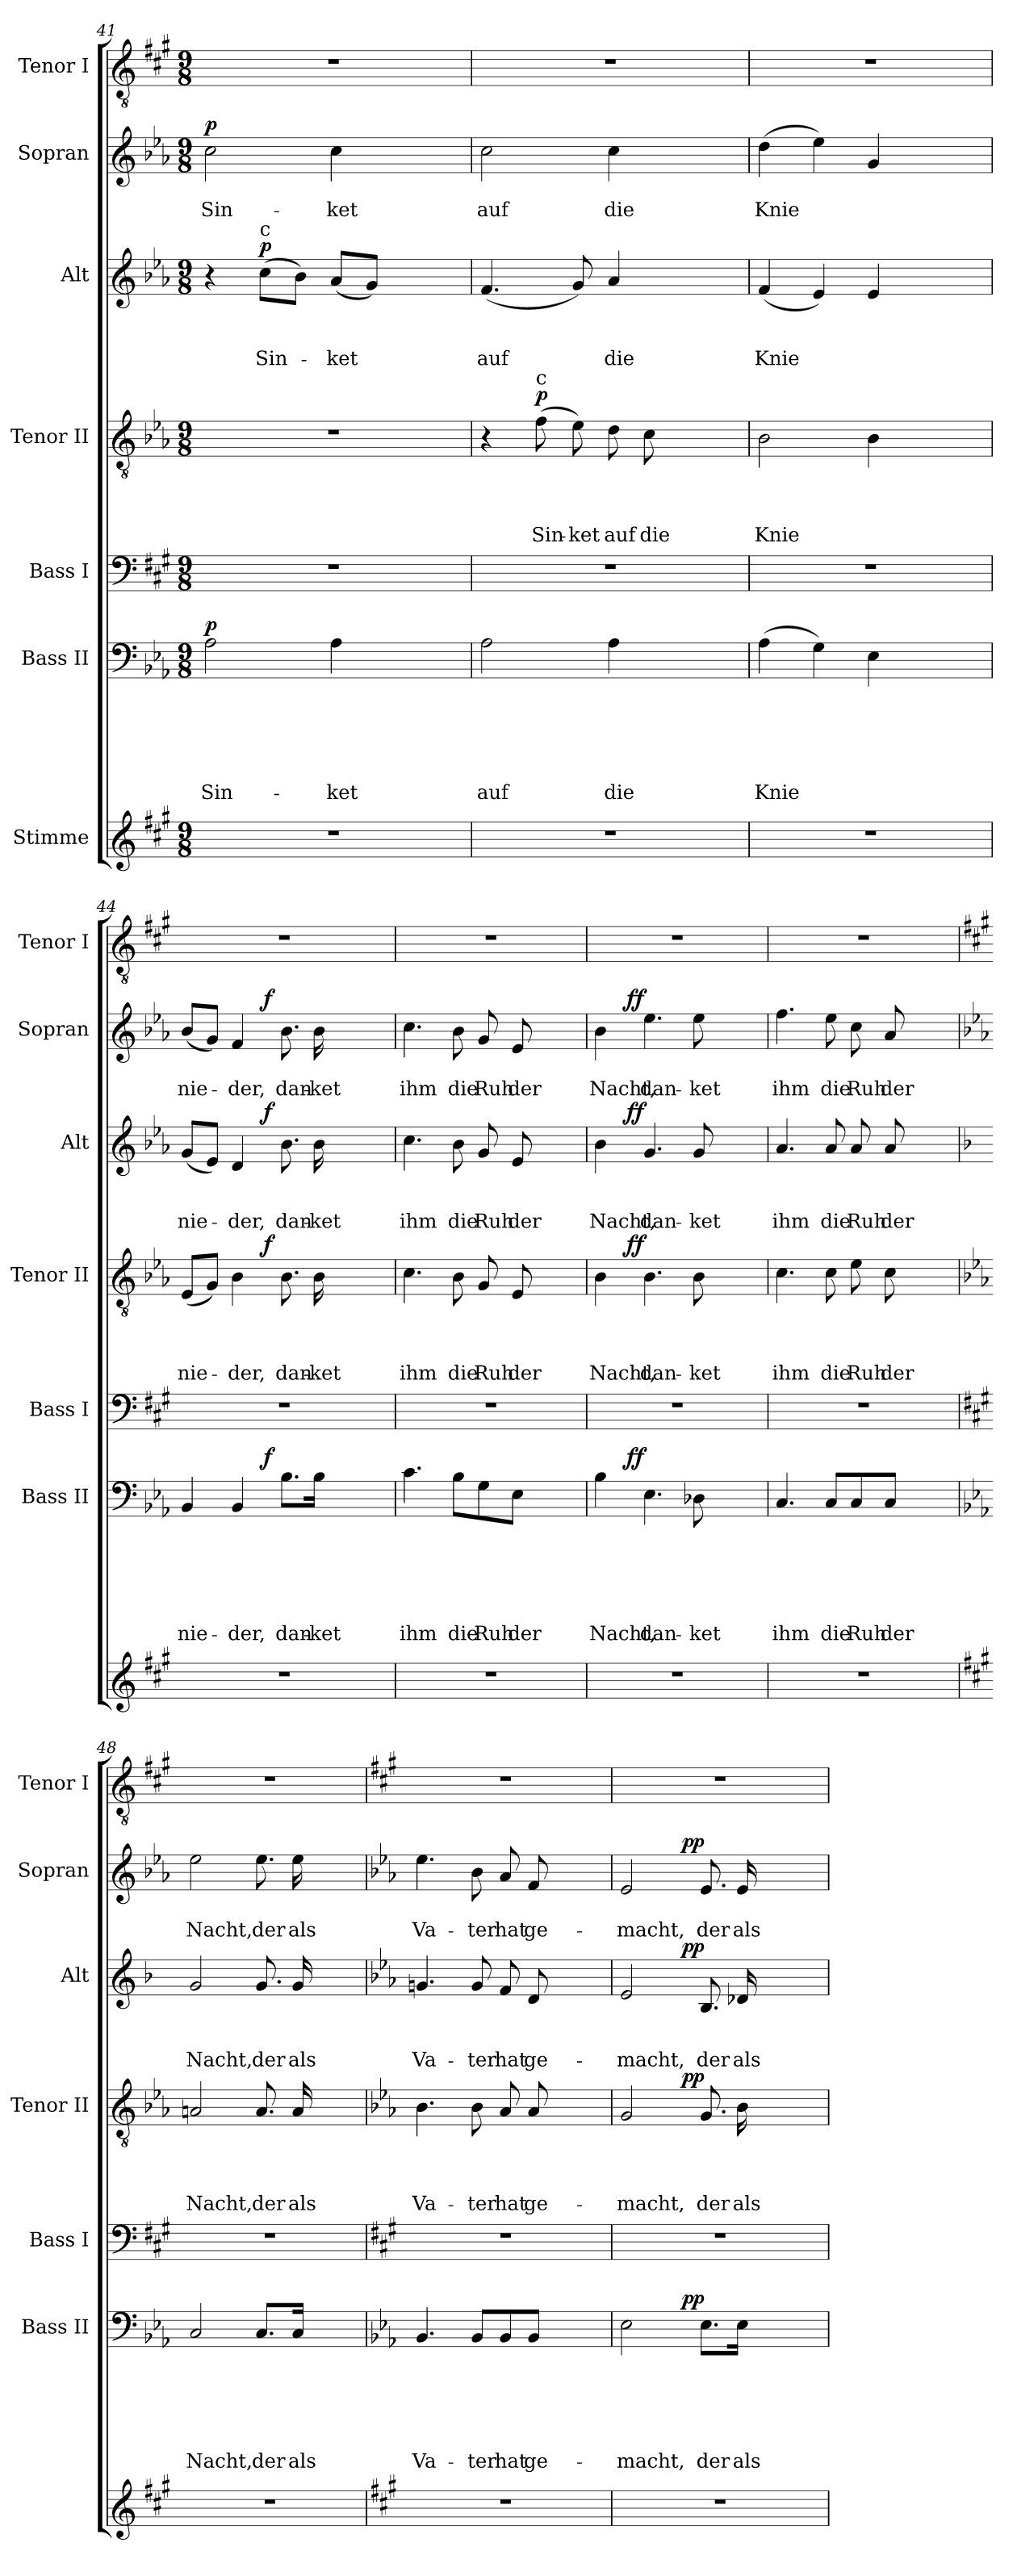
**kern	**kern	**text	**text	**text	**text	**text	**text	**dynam	**kern	**kern	**text	**text	**text	**text	**dynam	**kern	**text	**text	**text	**dynam	**kern	**text	**text	**dynam	**kern
*part7	*part6	*part6	*part6	*part6	*part6	*part6	*part6	*part6	*part5	*part4	*part4	*part4	*part4	*part4	*part4	*part3	*part3	*part3	*part3	*part3	*part2	*part2	*part2	*part2	*part1
*staff7	*staff6	*staff6	*staff6	*staff6	*staff6	*staff6	*staff6	*staff6	*staff5	*staff4	*staff4	*staff4	*staff4	*staff4	*staff4	*staff3	*staff3	*staff3	*staff3	*staff3	*staff2	*staff2	*staff2	*staff2	*staff1
*I"Stimme	*I"Bass II	*	*	*	*	*	*	*	*I"Bass I	*I"Tenor II	*	*	*	*	*	*I"Alt	*	*	*	*	*I"Sopran	*	*	*	*I"Tenor I
*	*I'Bass II	*	*	*	*	*	*	*	*I'Bass I	*I'Tenor II	*	*	*	*	*	*I'Alt	*	*	*	*	*I'Sopran	*	*	*	*I'Tenor I
*clefG2	*clefF4	*	*	*	*	*	*	*	*clefF4	*clefGv2	*	*	*	*	*	*clefG2	*	*	*	*	*clefG2	*	*	*	*clefGv2
*k[f#c#g#]	*k[b-e-a-]	*	*	*	*	*	*	*	*k[f#c#g#]	*k[b-e-a-]	*	*	*	*	*	*k[b-e-a-]	*	*	*	*	*k[b-e-a-]	*	*	*	*k[f#c#g#]
*A:	*E-:	*	*	*	*	*	*	*	*A:	*E-:	*	*	*	*	*	*E-:	*	*	*	*	*E-:	*	*	*	*A:
*M9/8	*M9/8	*	*	*	*	*	*	*	*M9/8	*M9/8	*	*	*	*	*	*M9/8	*	*	*	*	*M9/8	*	*	*	*M9/8
=41	=41	=41	=41	=41	=41	=41	=41	=41	=41	=41	=41	=41	=41	=41	=41	=41	=41	=41	=41	=41	=41	=41	=41	=41	=41
!	!	!	!	!	!	!	!LO:LY:b	!LO:DY:a	!	!LO:N:vis=1	!	!	!	!	!	!	!	!	!	!	!	!	!LO:LY:b	!LO:DY:a	!
8%9r	2A-\	.	.	.	.	.	Sin-	p	8%9r	8%9r	.	.	.	.	.	4r	.	.	.	.	2cc\	.	Sin-	p	8%9r
!	!	!	!	!	!	!	!	!	!	!	!	!	!	!	!	!LO:TX:a:t=c	!	!	!	!	!	!	!	!	!
!	!	!	!	!	!	!	!	!	!	!	!	!	!	!	!	!	!	!	!LO:LY:b	!LO:DY:a	!	!	!	!	!
.	.	.	.	.	.	.	.	.	.	.	.	.	.	.	.	(>8cc\L	.	.	Sin-	p	.	.	.	.	.
.	.	.	.	.	.	.	.	.	.	.	.	.	.	.	.	8b-\J)	.	.	.	.	.	.	.	.	.
!	!	!	!	!	!	!	!LO:LY:b	!	!	!	!	!	!	!	!	!	!	!	!LO:LY:b	!	!	!	!LO:LY:b	!	!
.	4A-\	.	.	.	.	.	-ket	.	.	.	.	.	.	.	.	(<8a-/L	.	.	-ket	.	4cc\	.	-ket	.	.
.	.	.	.	.	.	.	.	.	.	.	.	.	.	.	.	8g/J)	.	.	.	.	.	.	.	.	.
.	4.ryy	.	.	.	.	.	.	.	.	.	.	.	.	.	.	4.ryy	.	.	.	.	4.ryy	.	.	.	.
=42	=42	=42	=42	=42	=42	=42	=42	=42	=42	=42	=42	=42	=42	=42	=42	=42	=42	=42	=42	=42	=42	=42	=42	=42	=42
!	!	!	!	!	!	!	!LO:LY:b	!	!	!	!	!	!	!	!	!	!	!	!LO:LY:b	!	!	!	!LO:LY:b	!	!
8%9r	2A-\	.	.	.	.	.	auf	.	8%9r	4r	.	.	.	.	.	(<4.f/	.	.	auf	.	2cc\	.	auf	.	8%9r
!	!	!	!	!	!	!	!	!	!	!LO:TX:a:t=c	!	!	!	!	!	!	!	!	!	!	!	!	!	!	!
!	!	!	!	!	!	!	!	!	!	!	!	!	!	!LO:LY:b	!LO:DY:a	!	!	!	!	!	!	!	!	!	!
.	.	.	.	.	.	.	.	.	.	(>8f\	.	.	.	Sin-	p	.	.	.	.	.	.	.	.	.	.
!	!	!	!	!	!	!	!	!	!	!	!	!	!	!LO:LY:b	!	!	!	!	!	!	!	!	!	!	!
.	.	.	.	.	.	.	.	.	.	8e-\)	.	.	.	-ket	.	8g/)	.	.	.	.	.	.	.	.	.
!	!	!	!	!	!	!	!LO:LY:b	!	!	!	!	!	!	!LO:LY:b	!	!	!	!	!LO:LY:b	!	!	!	!LO:LY:b	!	!
.	4A-\	.	.	.	.	.	die	.	.	8d\	.	.	.	auf	.	4a-/	.	.	die	.	4cc\	.	die	.	.
!	!	!	!	!	!	!	!	!	!	!	!	!	!	!LO:LY:b	!	!	!	!	!	!	!	!	!	!	!
.	.	.	.	.	.	.	.	.	.	8c\	.	.	.	die	.	.	.	.	.	.	.	.	.	.	.
.	4.ryy	.	.	.	.	.	.	.	.	4.ryy	.	.	.	.	.	4.ryy	.	.	.	.	4.ryy	.	.	.	.
=43	=43	=43	=43	=43	=43	=43	=43	=43	=43	=43	=43	=43	=43	=43	=43	=43	=43	=43	=43	=43	=43	=43	=43	=43	=43
!	!	!	!	!	!	!	!LO:LY:b	!	!	!	!	!	!	!LO:LY:b	!	!	!	!	!LO:LY:b	!	!	!	!LO:LY:b	!	!
8%9r	(>4A-\	.	.	.	.	.	Knie	.	8%9r	2B-\	.	.	.	Knie	.	(<4f/	.	.	Knie	.	(>4dd\	.	Knie	.	8%9r
.	4G\)	.	.	.	.	.	.	.	.	.	.	.	.	.	.	4e-/)	.	.	.	.	4ee-\)	.	.	.	.
.	4E-\	.	.	.	.	.	.	.	.	4B-\	.	.	.	.	.	4e-/	.	.	.	.	4g/	.	.	.	.
.	4.ryy	.	.	.	.	.	.	.	.	4.ryy	.	.	.	.	.	4.ryy	.	.	.	.	4.ryy	.	.	.	.
!!LO:LB:g=z
=44	=44	=44	=44	=44	=44	=44	=44	=44	=44	=44	=44	=44	=44	=44	=44	=44	=44	=44	=44	=44	=44	=44	=44	=44	=44
!	!	!	!	!	!	!	!	!	!	!	!	!	!	!	!	!	!	!	!	!	!LO:TX:a:t=1 2	!	!	!	!
!	!	!	!	!	!	!	!LO:LY:b	!	!	!	!	!	!	!LO:LY:b	!	!	!	!	!LO:LY:b	!	!	!	!LO:LY:b	!	!
*	*^	*	*	*	*	*	*	*	*	*^	*	*	*	*	*	*^	*	*	*	*	*^	*	*	*	*
8%9r	4BB-/	4..ryy	.	.	.	.	.	nie-	.	8%9r	(<8E-/L	4..ryy	.	.	.	nie-	.	(<8g/L	4..ryy	.	.	nie-	.	(<8b-/L	4..ryy	.	nie-	.	8%9r
.	.	.	.	.	.	.	.	.	.	.	8G/J)	.	.	.	.	.	.	8e-/J)	.	.	.	.	.	8g/J)	.	.	.	.	.
!	!	!	!	!	!	!	!	!LO:LY:b	!	!	!	!	!	!	!	!LO:LY:b	!	!	!	!	!	!LO:LY:b	!	!	!	!	!LO:LY:b	!	!
.	4BB-/	.	.	.	.	.	.	-der,	.	.	4B-\	.	.	.	.	-der,	.	4d/	.	.	.	-der,	.	4f/	.	.	-der,	.	.
!	!	!	!	!	!	!	!	!	!LO:DY:a	!	!	!	!	!	!	!	!LO:DY:a	!	!	!	!	!	!LO:DY:a	!	!	!	!	!LO:DY:a	!
.	.	2ryy	.	.	.	.	.	.	f	.	.	2ryy	.	.	.	.	f	.	2ryy	.	.	.	f	.	2ryy	.	.	f	.
!	!	!	!	!	!	!	!	!LO:LY:b	!	!	!	!	!	!	!	!LO:LY:b	!	!	!	!	!	!LO:LY:b	!	!	!	!	!LO:LY:b	!	!
.	8.B-\L	.	.	.	.	.	.	dan-	.	.	8.B-\	.	.	.	.	dan-	.	8.b-\	.	.	.	dan-	.	8.b-\	.	.	dan-	.	.
!	!	!	!	!	!	!	!	!LO:LY:b	!	!	!	!	!	!	!	!LO:LY:b	!	!	!	!	!	!LO:LY:b	!	!	!	!	!LO:LY:b	!	!
.	16B-\Jk	.	.	.	.	.	.	-ket	.	.	16B-\	.	.	.	.	-ket	.	16b-\	.	.	.	-ket	.	16b-\	.	.	-ket	.	.
.	4.ryy	.	.	.	.	.	.	.	.	.	4.ryy	.	.	.	.	.	.	4.ryy	.	.	.	.	.	4.ryy	.	.	.	.	.
.	.	8.ryy	.	.	.	.	.	.	.	.	.	8.ryy	.	.	.	.	.	.	8.ryy	.	.	.	.	.	8.ryy	.	.	.	.
=45	=45	=45	=45	=45	=45	=45	=45	=45	=45	=45	=45	=45	=45	=45	=45	=45	=45	=45	=45	=45	=45	=45	=45	=45	=45	=45	=45	=45	=45
!	!	!	!	!	!	!	!	!LO:LY:b	!	!	!	!	!	!	!	!LO:LY:b	!	!	!	!	!	!LO:LY:b	!	!	!	!	!LO:LY:b	!	!
*	*	*	*	*	*	*	*	*	*	*	*v	*v	*	*	*	*	*	*	*	*	*	*	*	*v	*v	*	*	*	*
*	*v	*v	*	*	*	*	*	*	*	*	*	*	*	*	*	*	*v	*v	*	*	*	*	*	*	*	*	*
8%9r	4.c\	.	.	.	.	.	ihm	.	8%9r	4.c\	.	.	.	ihm	.	4.cc\	.	.	ihm	.	4.cc\	.	ihm	.	8%9r
!	!	!	!	!	!	!	!LO:LY:b	!	!	!	!	!	!	!LO:LY:b	!	!	!	!	!LO:LY:b	!	!	!	!LO:LY:b	!	!
.	8B-\L	.	.	.	.	.	die	.	.	8B-\	.	.	.	die	.	8b-\	.	.	die	.	8b-\	.	die	.	.
!	!	!	!	!	!	!	!LO:LY:b	!	!	!	!	!	!	!LO:LY:b	!	!	!	!	!LO:LY:b	!	!	!	!LO:LY:b	!	!
.	8G\	.	.	.	.	.	Ruh	.	.	8G/	.	.	.	Ruh	.	8g/	.	.	Ruh	.	8g/	.	Ruh	.	.
!	!	!	!	!	!	!	!LO:LY:b	!	!	!	!	!	!	!LO:LY:b	!	!	!	!	!LO:LY:b	!	!	!	!LO:LY:b	!	!
.	8E-\J	.	.	.	.	.	der	.	.	8E-/	.	.	.	der	.	8e-/	.	.	der	.	8e-/	.	der	.	.
.	4.ryy	.	.	.	.	.	.	.	.	4.ryy	.	.	.	.	.	4.ryy	.	.	.	.	4.ryy	.	.	.	.
=46	=46	=46	=46	=46	=46	=46	=46	=46	=46	=46	=46	=46	=46	=46	=46	=46	=46	=46	=46	=46	=46	=46	=46	=46	=46
!	!	!	!	!	!	!	!LO:LY:b	!	!	!	!	!	!	!LO:LY:b	!	!	!	!	!LO:LY:b	!	!	!	!LO:LY:b	!	!
*	*^	*	*	*	*	*	*	*	*	*^	*	*	*	*	*	*^	*	*	*	*	*^	*	*	*	*
8%9r	4B-\	8.ryy	.	.	.	.	.	Nacht,	.	8%9r	4B-\	8.ryy	.	.	.	Nacht,	.	4b-\	8.ryy	.	.	Nacht,	.	4b-\	8.ryy	.	Nacht,	.	8%9r
!	!	!	!	!	!	!	!	!	!LO:DY:a	!	!	!	!	!	!	!	!LO:DY:a	!	!	!	!	!	!LO:DY:a	!	!	!	!	!LO:DY:a	!
.	.	2...ryy	.	.	.	.	.	.	ff	.	.	2...ryy	.	.	.	.	ff	.	2...ryy	.	.	.	ff	.	2...ryy	.	.	ff	.
!	!	!	!	!	!	!	!	!LO:LY:b	!	!	!	!	!	!	!	!LO:LY:b	!	!	!	!	!	!LO:LY:b	!	!	!	!	!LO:LY:b	!	!
.	4.E-\	.	.	.	.	.	.	dan-	.	.	4.B-\	.	.	.	.	dan-	.	4.g/	.	.	.	dan-	.	4.ee-\	.	.	dan-	.	.
!	!	!	!	!	!	!	!	!LO:LY:b	!	!	!	!	!	!	!	!LO:LY:b	!	!	!	!	!	!LO:LY:b	!	!	!	!	!LO:LY:b	!	!
.	8D-X\	.	.	.	.	.	.	-ket	.	.	8B-\	.	.	.	.	-ket	.	8g/	.	.	.	-ket	.	8ee-\	.	.	-ket	.	.
.	4.ryy	.	.	.	.	.	.	.	.	.	4.ryy	.	.	.	.	.	.	4.ryy	.	.	.	.	.	4.ryy	.	.	.	.	.
=47	=47	=47	=47	=47	=47	=47	=47	=47	=47	=47	=47	=47	=47	=47	=47	=47	=47	=47	=47	=47	=47	=47	=47	=47	=47	=47	=47	=47	=47
!	!	!	!	!	!	!	!	!LO:LY:b	!	!	!	!	!	!	!	!LO:LY:b	!	!	!	!	!	!LO:LY:b	!	!	!	!	!LO:LY:b	!	!
*	*	*	*	*	*	*	*	*	*	*	*v	*v	*	*	*	*	*	*	*	*	*	*	*	*v	*v	*	*	*	*
*	*v	*v	*	*	*	*	*	*	*	*	*	*	*	*	*	*	*v	*v	*	*	*	*	*	*	*	*	*
8%9r	4.C/	.	.	.	.	.	ihm	.	8%9r	4.c\	.	.	.	ihm	.	4.a-/	.	.	ihm	.	4.ff\	.	ihm	.	8%9r
!	!	!	!	!	!	!	!LO:LY:b	!	!	!	!	!	!	!LO:LY:b	!	!	!	!	!LO:LY:b	!	!	!	!LO:LY:b	!	!
.	8C/L	.	.	.	.	.	die	.	.	8c\	.	.	.	die	.	8a-/	.	.	die	.	8ee-\	.	die	.	.
!	!	!	!	!	!	!	!LO:LY:b	!	!	!	!	!	!	!LO:LY:b	!	!	!	!	!LO:LY:b	!	!	!	!LO:LY:b	!	!
.	8C/	.	.	.	.	.	Ruh	.	.	8e-\	.	.	.	Ruh	.	8a-/	.	.	Ruh	.	8cc\	.	Ruh	.	.
!	!	!	!	!	!	!	!LO:LY:b	!	!	!	!	!	!	!LO:LY:b	!	!	!	!	!LO:LY:b	!	!	!	!LO:LY:b	!	!
.	8C/J	.	.	.	.	.	der	.	.	8c\	.	.	.	der	.	8a-/	.	.	der	.	8a-/	.	der	.	.
.	4.ryy	.	.	.	.	.	.	.	.	4.ryy	.	.	.	.	.	4.ryy	.	.	.	.	4.ryy	.	.	.	.
=48	=48	=48	=48	=48	=48	=48	=48	=48	=48	=48	=48	=48	=48	=48	=48	=48	=48	=48	=48	=48	=48	=48	=48	=48	=48
*	*	*	*	*	*	*	*	*	*	*	*	*	*	*	*	*k[b-]	*	*	*	*	*	*	*	*	*
*	*	*	*	*	*	*	*	*	*	*	*	*	*	*	*	*F:	*	*	*	*	*	*	*	*	*
!	!	!	!	!	!	!	!LO:LY:b	!	!	!	!	!	!	!LO:LY:b	!	!	!	!	!LO:LY:b	!	!	!	!LO:LY:b	!	!
8%9r	2C/	.	.	.	.	.	Nacht,	.	8%9r	2An/	.	.	.	Nacht,	.	2g/	.	.	Nacht,	.	2ee-\	.	Nacht,	.	8%9r
!	!	!	!	!	!	!	!LO:LY:b	!	!	!	!	!	!	!LO:LY:b	!	!	!	!	!LO:LY:b	!	!	!	!LO:LY:b	!	!
.	8.C/L	.	.	.	.	.	der	.	.	8.A/	.	.	.	der	.	8.g/	.	.	der	.	8.ee-\	.	der	.	.
!	!	!	!	!	!	!	!LO:LY:b	!	!	!	!	!	!	!LO:LY:b	!	!	!	!	!LO:LY:b	!	!	!	!LO:LY:b	!	!
.	16C/Jk	.	.	.	.	.	als	.	.	16A/	.	.	.	als	.	16g/	.	.	als	.	16ee-\	.	als	.	.
.	4.ryy	.	.	.	.	.	.	.	.	4.ryy	.	.	.	.	.	4.ryy	.	.	.	.	4.ryy	.	.	.	.
!!LO:PB:g=z
=49	=49	=49	=49	=49	=49	=49	=49	=49	=49	=49	=49	=49	=49	=49	=49	=49	=49	=49	=49	=49	=49	=49	=49	=49	=49
*	*	*	*	*	*	*	*	*	*	*	*	*	*	*	*	*k[b-e-a-]	*	*	*	*	*	*	*	*	*
*	*	*	*	*	*	*	*	*	*	*	*	*	*	*	*	*E-:	*	*	*	*	*	*	*	*	*
!	!	!	!	!	!	!	!LO:LY:b	!	!	!	!	!	!	!LO:LY:b	!	!	!	!	!LO:LY:b	!	!	!	!LO:LY:b	!	!
8%9r	4.BB-/	.	.	.	.	.	Va-	.	8%9r	4.B-\	.	.	.	Va-	.	4.gn/	.	.	Va-	.	4.ee-\	.	Va-	.	8%9r
!	!	!	!	!	!	!	!LO:LY:b	!	!	!	!	!	!	!LO:LY:b	!	!	!	!	!LO:LY:b	!	!	!	!LO:LY:b	!	!
.	8BB-/L	.	.	.	.	.	-ter	.	.	8B-\	.	.	.	-ter	.	8g/	.	.	-ter	.	8b-\	.	-ter	.	.
!	!	!	!	!	!	!	!LO:LY:b	!	!	!	!	!	!	!LO:LY:b	!	!	!	!	!LO:LY:b	!	!	!	!LO:LY:b	!	!
.	8BB-/	.	.	.	.	.	hat	.	.	8A-/	.	.	.	hat	.	8f/	.	.	hat	.	8a-/	.	hat	.	.
!	!	!	!	!	!	!	!LO:LY:b	!	!	!	!	!	!	!LO:LY:b	!	!	!	!	!LO:LY:b	!	!	!	!LO:LY:b	!	!
.	8BB-/J	.	.	.	.	.	ge-	.	.	8A-/	.	.	.	ge-	.	8d/	.	.	ge-	.	8f/	.	ge-	.	.
.	4.ryy	.	.	.	.	.	.	.	.	4.ryy	.	.	.	.	.	4.ryy	.	.	.	.	4.ryy	.	.	.	.
=50	=50	=50	=50	=50	=50	=50	=50	=50	=50	=50	=50	=50	=50	=50	=50	=50	=50	=50	=50	=50	=50	=50	=50	=50	=50
!	!	!	!	!	!	!	!LO:LY:b	!	!	!	!	!	!	!LO:LY:b	!	!	!	!	!LO:LY:b	!	!	!	!LO:LY:b	!	!
*	*^	*	*	*	*	*	*	*	*	*^	*	*	*	*	*	*^	*	*	*	*	*^	*	*	*	*
8%9r	2E-\	4..ryy	.	.	.	.	.	-macht,	.	8%9r	2G/	4..ryy	.	.	.	-macht,	.	2e-/	4..ryy	.	.	-macht,	.	2e-/	4..ryy	.	-macht,	.	8%9r
!	!	!	!	!	!	!	!	!	!LO:DY:a	!	!	!	!	!	!	!	!LO:DY:a	!	!	!	!	!	!LO:DY:a	!	!	!	!	!LO:DY:a	!
.	.	2ryy	.	.	.	.	.	.	pp	.	.	2ryy	.	.	.	.	pp	.	2ryy	.	.	.	pp	.	2ryy	.	.	pp	.
!	!	!	!	!	!	!	!	!LO:LY:b	!	!	!	!	!	!	!	!LO:LY:b	!	!	!	!	!	!LO:LY:b	!	!	!	!	!LO:LY:b	!	!
.	8.E-\L	.	.	.	.	.	.	der	.	.	8.G/	.	.	.	.	der	.	8.B-/	.	.	.	der	.	8.e-/	.	.	der	.	.
!	!	!	!	!	!	!	!	!LO:LY:b	!	!	!	!	!	!	!	!LO:LY:b	!	!	!	!	!	!LO:LY:b	!	!	!	!	!LO:LY:b	!	!
.	16E-\Jk	.	.	.	.	.	.	als	.	.	16B-\	.	.	.	.	als	.	16d-X/	.	.	.	als	.	16e-/	.	.	als	.	.
.	4.ryy	.	.	.	.	.	.	.	.	.	4.ryy	.	.	.	.	.	.	4.ryy	.	.	.	.	.	4.ryy	.	.	.	.	.
.	.	8.ryy	.	.	.	.	.	.	.	.	.	8.ryy	.	.	.	.	.	.	8.ryy	.	.	.	.	.	8.ryy	.	.	.	.
*	*	*	*	*	*	*	*	*	*	*	*v	*v	*	*	*	*	*	*	*	*	*	*	*	*v	*v	*	*	*	*
*	*v	*v	*	*	*	*	*	*	*	*	*	*	*	*	*	*	*v	*v	*	*	*	*	*	*	*	*	*
=	=	=	=	=	=	=	=	=	=	=	=	=	=	=	=	=	=	=	=	=	=	=	=	=	=
*-	*-	*-	*-	*-	*-	*-	*-	*-	*-	*-	*-	*-	*-	*-	*-	*-	*-	*-	*-	*-	*-	*-	*-	*-	*-
